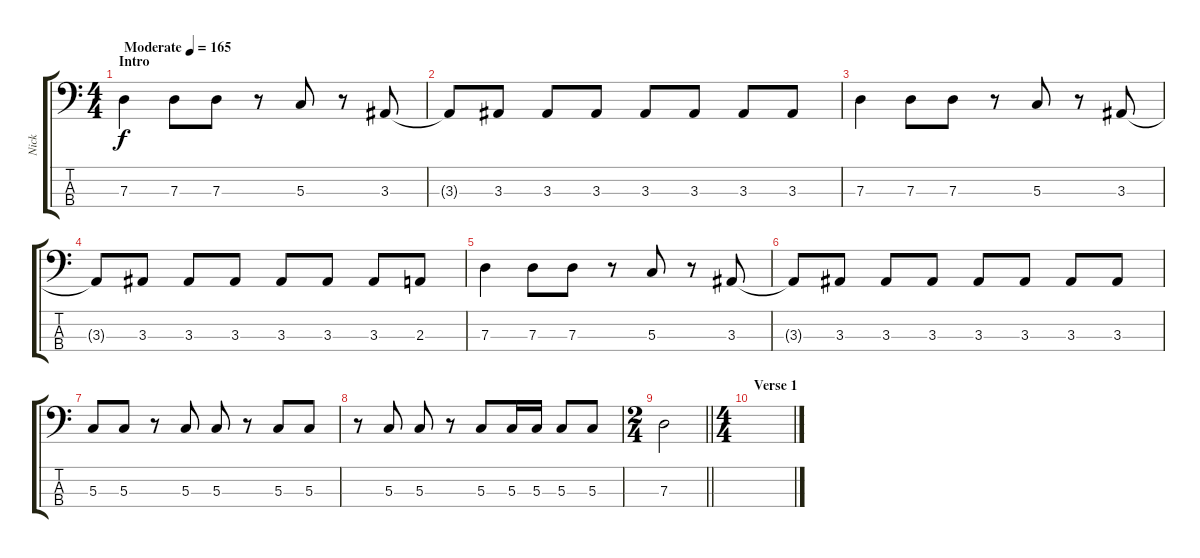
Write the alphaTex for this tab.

\track ("Nick" "Nick") {instrument electricbassfinger}
\staff {score tabs}
\tuning (F2 C2 G1 D1) {hide}
\ts (4 4)
\section ("" "Intro")
\tempo (165 "Moderate")
\clef f4
\ks c
7.3.4{dy f instrument electricbassfinger} 7.3.8 7.3.8 r.8 5.3.8 r.8 3.3.8 |
3.3{t}.8 3.3.8 3.3.8 3.3.8 3.3.8 3.3.8 3.3.8 3.3.8 |
7.3.4 7.3.8 7.3.8 r.8 5.3.8 r.8 3.3.8 |
3.3{t}.8 3.3.8 3.3.8 3.3.8 3.3.8 3.3.8 3.3.8 2.3.8 |
7.3.4 7.3.8 7.3.8 r.8 5.3.8 r.8 3.3.8 |
3.3{t}.8 3.3.8 3.3.8 3.3.8 3.3.8 3.3.8 3.3.8 3.3.8 |
5.3.8 5.3.8 r.8 5.3.8 5.3.8 r.8 5.3.8 5.3.8 |
r.8 5.3.8 5.3.8 r.8 5.3.8 5.3.16 5.3.16 5.3.8 5.3.8 |
\ts (2 4)
\barLineRight lightlight
7.3.2 |
\ts (4 4)
\section ("" "Verse 1")
